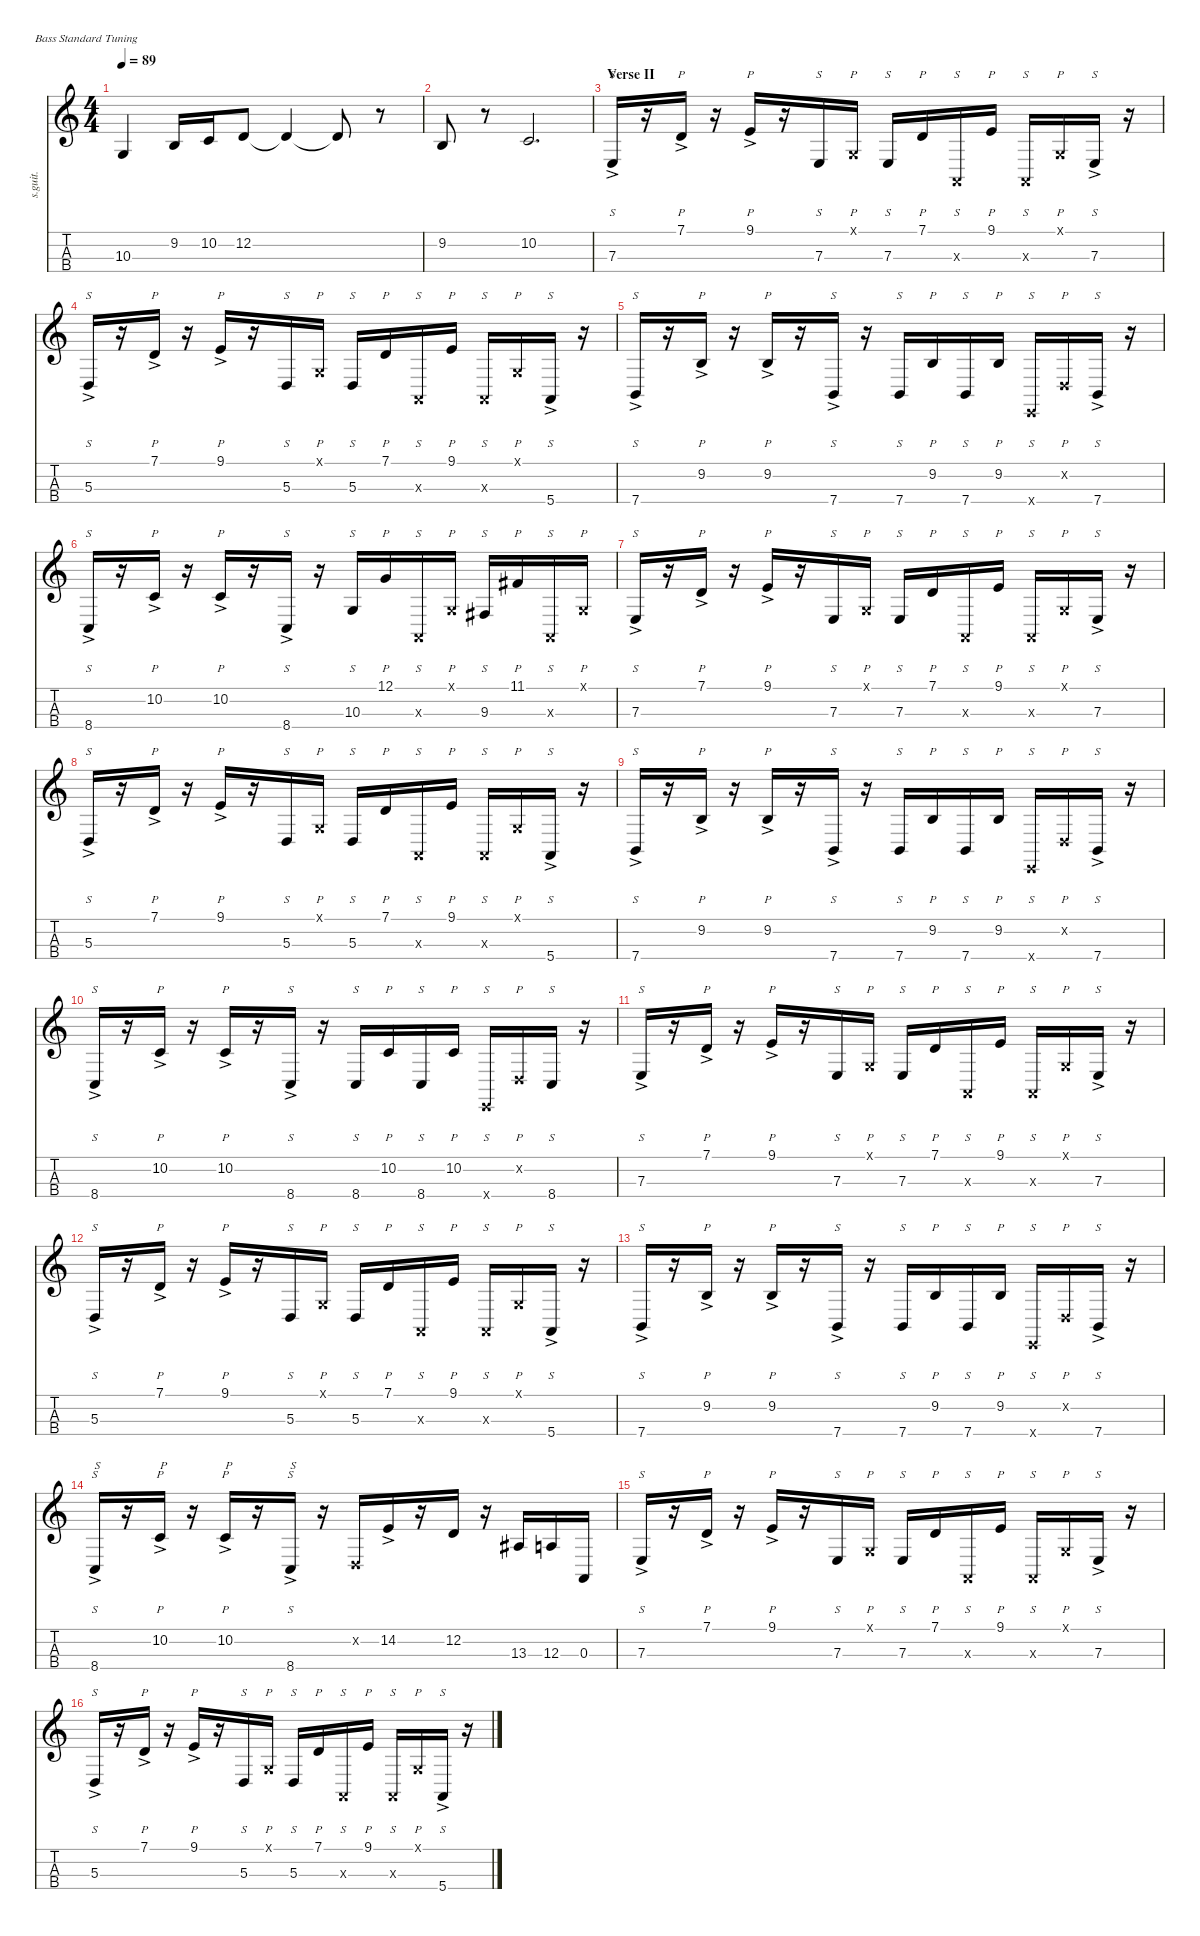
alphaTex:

\defaultSystemsLayout 4
\hideDynamics
\bracketExtendMode nobrackets
\track ("Flea - Main Bass" "s.guit.") {instrument electricbassfinger}
\staff {score tabs}
\tuning (G2 D2 A1 E1)
\ts (4 4)
\tempo 89
\clef g2
\ks c
10.3.4{lyrics (0 "") lyrics (1 "") lyrics (2 "") lyrics (3 "") lyrics (4 "") dy f} 9.2.16{lyrics (0 "") lyrics (1 "") lyrics (2 "") lyrics (3 "") lyrics (4 "")} 10.2.16{lyrics (0 "") lyrics (1 "") lyrics (2 "") lyrics (3 "") lyrics (4 "")} 12.2.8{lyrics (0 "") lyrics (1 "") lyrics (2 "") lyrics (3 "") lyrics (4 "")} 12.2{t}.4{lyrics (0 "") lyrics (1 "") lyrics (2 "") lyrics (3 "") lyrics (4 "")} 12.2{t}.8{lyrics (0 "") lyrics (1 "") lyrics (2 "") lyrics (3 "") lyrics (4 "")} r.8 |
9.2.8{lyrics (0 "") lyrics (1 "") lyrics (2 "") lyrics (3 "") lyrics (4 "")} r.8 10.2.2{d lyrics (0 "") lyrics (1 "") lyrics (2 "") lyrics (3 "") lyrics (4 "")} |
\section ("" "Verse II")
7.3{ac}.16{s lyrics (0 "") lyrics (1 "") lyrics (2 "") lyrics (3 "") lyrics (4 "")} r.16 7.1{ac}.16{p lyrics (0 "") lyrics (1 "") lyrics (2 "") lyrics (3 "") lyrics (4 "")} r.16 9.1{ac}.16{p lyrics (0 "") lyrics (1 "") lyrics (2 "") lyrics (3 "") lyrics (4 "")} r.16 7.3.16{s lyrics (0 "") lyrics (1 "") lyrics (2 "") lyrics (3 "") lyrics (4 "")} 0.1{x}.16{p lyrics (0 "") lyrics (1 "") lyrics (2 "") lyrics (3 "") lyrics (4 "")} 7.3.16{s lyrics (0 "") lyrics (1 "") lyrics (2 "") lyrics (3 "") lyrics (4 "")} 7.1.16{p lyrics (0 "") lyrics (1 "") lyrics (2 "") lyrics (3 "") lyrics (4 "")} 0.3{x}.16{s lyrics (0 "") lyrics (1 "") lyrics (2 "") lyrics (3 "") lyrics (4 "")} 9.1.16{p lyrics (0 "") lyrics (1 "") lyrics (2 "") lyrics (3 "") lyrics (4 "")} 0.3{x}.16{s lyrics (0 "") lyrics (1 "") lyrics (2 "") lyrics (3 "") lyrics (4 "")} 0.1{x}.16{p lyrics (0 "") lyrics (1 "") lyrics (2 "") lyrics (3 "") lyrics (4 "")} 7.3{ac}.16{s lyrics (0 "") lyrics (1 "") lyrics (2 "") lyrics (3 "") lyrics (4 "")} r.16 |
5.3{ac}.16{s lyrics (0 "") lyrics (1 "") lyrics (2 "") lyrics (3 "") lyrics (4 "")} r.16 7.1{ac}.16{p lyrics (0 "") lyrics (1 "") lyrics (2 "") lyrics (3 "") lyrics (4 "")} r.16 9.1{ac}.16{p lyrics (0 "") lyrics (1 "") lyrics (2 "") lyrics (3 "") lyrics (4 "")} r.16 5.3.16{s lyrics (0 "") lyrics (1 "") lyrics (2 "") lyrics (3 "") lyrics (4 "")} 0.1{x}.16{p lyrics (0 "") lyrics (1 "") lyrics (2 "") lyrics (3 "") lyrics (4 "")} 5.3.16{s lyrics (0 "") lyrics (1 "") lyrics (2 "") lyrics (3 "") lyrics (4 "")} 7.1.16{p lyrics (0 "") lyrics (1 "") lyrics (2 "") lyrics (3 "") lyrics (4 "")} 0.3{x}.16{s lyrics (0 "") lyrics (1 "") lyrics (2 "") lyrics (3 "") lyrics (4 "")} 9.1.16{p lyrics (0 "") lyrics (1 "") lyrics (2 "") lyrics (3 "") lyrics (4 "")} 0.3{x}.16{s lyrics (0 "") lyrics (1 "") lyrics (2 "") lyrics (3 "") lyrics (4 "")} 0.1{x}.16{p lyrics (0 "") lyrics (1 "") lyrics (2 "") lyrics (3 "") lyrics (4 "")} 5.4{ac}.16{s lyrics (0 "") lyrics (1 "") lyrics (2 "") lyrics (3 "") lyrics (4 "")} r.16 |
7.4{ac}.16{s lyrics (0 "") lyrics (1 "") lyrics (2 "") lyrics (3 "") lyrics (4 "")} r.16 9.2{ac}.16{p lyrics (0 "") lyrics (1 "") lyrics (2 "") lyrics (3 "") lyrics (4 "")} r.16 9.2{ac}.16{p lyrics (0 "") lyrics (1 "") lyrics (2 "") lyrics (3 "") lyrics (4 "")} r.16 7.4{ac}.16{s lyrics (0 "") lyrics (1 "") lyrics (2 "") lyrics (3 "") lyrics (4 "")} r.16 7.4.16{s lyrics (0 "") lyrics (1 "") lyrics (2 "") lyrics (3 "") lyrics (4 "")} 9.2.16{p lyrics (0 "") lyrics (1 "") lyrics (2 "") lyrics (3 "") lyrics (4 "")} 7.4.16{s lyrics (0 "") lyrics (1 "") lyrics (2 "") lyrics (3 "") lyrics (4 "")} 9.2.16{p lyrics (0 "") lyrics (1 "") lyrics (2 "") lyrics (3 "") lyrics (4 "")} 0.4{x}.16{s lyrics (0 "") lyrics (1 "") lyrics (2 "") lyrics (3 "") lyrics (4 "")} 0.2{x}.16{p lyrics (0 "") lyrics (1 "") lyrics (2 "") lyrics (3 "") lyrics (4 "")} 7.4{ac}.16{s lyrics (0 "") lyrics (1 "") lyrics (2 "") lyrics (3 "") lyrics (4 "")} r.16 |
8.4{ac}.16{s lyrics (0 "") lyrics (1 "") lyrics (2 "") lyrics (3 "") lyrics (4 "")} r.16 10.2{ac}.16{p lyrics (0 "") lyrics (1 "") lyrics (2 "") lyrics (3 "") lyrics (4 "")} r.16 10.2{ac}.16{p lyrics (0 "") lyrics (1 "") lyrics (2 "") lyrics (3 "") lyrics (4 "")} r.16 8.4{ac}.16{s lyrics (0 "") lyrics (1 "") lyrics (2 "") lyrics (3 "") lyrics (4 "")} r.16 10.3.16{s lyrics (0 "") lyrics (1 "") lyrics (2 "") lyrics (3 "") lyrics (4 "")} 12.1.16{p lyrics (0 "") lyrics (1 "") lyrics (2 "") lyrics (3 "") lyrics (4 "")} 0.3{x}.16{s lyrics (0 "") lyrics (1 "") lyrics (2 "") lyrics (3 "") lyrics (4 "")} 0.1{x}.16{p lyrics (0 "") lyrics (1 "") lyrics (2 "") lyrics (3 "") lyrics (4 "")} 9.3{acc #}.16{s lyrics (0 "") lyrics (1 "") lyrics (2 "") lyrics (3 "") lyrics (4 "")} 11.1{acc #}.16{p lyrics (0 "") lyrics (1 "") lyrics (2 "") lyrics (3 "") lyrics (4 "")} 0.3{x}.16{s lyrics (0 "") lyrics (1 "") lyrics (2 "") lyrics (3 "") lyrics (4 "")} 0.1{x}.16{p lyrics (0 "") lyrics (1 "") lyrics (2 "") lyrics (3 "") lyrics (4 "")} |
7.3{ac}.16{s lyrics (0 "") lyrics (1 "") lyrics (2 "") lyrics (3 "") lyrics (4 "")} r.16 7.1{ac}.16{p lyrics (0 "") lyrics (1 "") lyrics (2 "") lyrics (3 "") lyrics (4 "")} r.16 9.1{ac}.16{p lyrics (0 "") lyrics (1 "") lyrics (2 "") lyrics (3 "") lyrics (4 "")} r.16 7.3.16{s lyrics (0 "") lyrics (1 "") lyrics (2 "") lyrics (3 "") lyrics (4 "")} 0.1{x}.16{p lyrics (0 "") lyrics (1 "") lyrics (2 "") lyrics (3 "") lyrics (4 "")} 7.3.16{s lyrics (0 "") lyrics (1 "") lyrics (2 "") lyrics (3 "") lyrics (4 "")} 7.1.16{p lyrics (0 "") lyrics (1 "") lyrics (2 "") lyrics (3 "") lyrics (4 "")} 0.3{x}.16{s lyrics (0 "") lyrics (1 "") lyrics (2 "") lyrics (3 "") lyrics (4 "")} 9.1.16{p lyrics (0 "") lyrics (1 "") lyrics (2 "") lyrics (3 "") lyrics (4 "")} 0.3{x}.16{s lyrics (0 "") lyrics (1 "") lyrics (2 "") lyrics (3 "") lyrics (4 "")} 0.1{x}.16{p lyrics (0 "") lyrics (1 "") lyrics (2 "") lyrics (3 "") lyrics (4 "")} 7.3{ac}.16{s lyrics (0 "") lyrics (1 "") lyrics (2 "") lyrics (3 "") lyrics (4 "")} r.16 |
5.3{ac}.16{s lyrics (0 "") lyrics (1 "") lyrics (2 "") lyrics (3 "") lyrics (4 "")} r.16 7.1{ac}.16{p lyrics (0 "") lyrics (1 "") lyrics (2 "") lyrics (3 "") lyrics (4 "")} r.16 9.1{ac}.16{p lyrics (0 "") lyrics (1 "") lyrics (2 "") lyrics (3 "") lyrics (4 "")} r.16 5.3.16{s lyrics (0 "") lyrics (1 "") lyrics (2 "") lyrics (3 "") lyrics (4 "")} 0.1{x}.16{p lyrics (0 "") lyrics (1 "") lyrics (2 "") lyrics (3 "") lyrics (4 "")} 5.3.16{s lyrics (0 "") lyrics (1 "") lyrics (2 "") lyrics (3 "") lyrics (4 "")} 7.1.16{p lyrics (0 "") lyrics (1 "") lyrics (2 "") lyrics (3 "") lyrics (4 "")} 0.3{x}.16{s lyrics (0 "") lyrics (1 "") lyrics (2 "") lyrics (3 "") lyrics (4 "")} 9.1.16{p lyrics (0 "") lyrics (1 "") lyrics (2 "") lyrics (3 "") lyrics (4 "")} 0.3{x}.16{s lyrics (0 "") lyrics (1 "") lyrics (2 "") lyrics (3 "") lyrics (4 "")} 0.1{x}.16{p lyrics (0 "") lyrics (1 "") lyrics (2 "") lyrics (3 "") lyrics (4 "")} 5.4{ac}.16{s lyrics (0 "") lyrics (1 "") lyrics (2 "") lyrics (3 "") lyrics (4 "")} r.16 |
7.4{ac}.16{s lyrics (0 "") lyrics (1 "") lyrics (2 "") lyrics (3 "") lyrics (4 "")} r.16 9.2{ac}.16{p lyrics (0 "") lyrics (1 "") lyrics (2 "") lyrics (3 "") lyrics (4 "")} r.16 9.2{ac}.16{p lyrics (0 "") lyrics (1 "") lyrics (2 "") lyrics (3 "") lyrics (4 "")} r.16 7.4{ac}.16{s lyrics (0 "") lyrics (1 "") lyrics (2 "") lyrics (3 "") lyrics (4 "")} r.16 7.4.16{s lyrics (0 "") lyrics (1 "") lyrics (2 "") lyrics (3 "") lyrics (4 "")} 9.2.16{p lyrics (0 "") lyrics (1 "") lyrics (2 "") lyrics (3 "") lyrics (4 "")} 7.4.16{s lyrics (0 "") lyrics (1 "") lyrics (2 "") lyrics (3 "") lyrics (4 "")} 9.2.16{p lyrics (0 "") lyrics (1 "") lyrics (2 "") lyrics (3 "") lyrics (4 "")} 0.4{x}.16{s lyrics (0 "") lyrics (1 "") lyrics (2 "") lyrics (3 "") lyrics (4 "")} 0.2{x}.16{p lyrics (0 "") lyrics (1 "") lyrics (2 "") lyrics (3 "") lyrics (4 "")} 7.4{ac}.16{s lyrics (0 "") lyrics (1 "") lyrics (2 "") lyrics (3 "") lyrics (4 "")} r.16 |
8.4{ac}.16{s lyrics (0 "") lyrics (1 "") lyrics (2 "") lyrics (3 "") lyrics (4 "")} r.16 10.2{ac}.16{p lyrics (0 "") lyrics (1 "") lyrics (2 "") lyrics (3 "") lyrics (4 "")} r.16 10.2{ac}.16{p lyrics (0 "") lyrics (1 "") lyrics (2 "") lyrics (3 "") lyrics (4 "")} r.16 8.4{ac}.16{s lyrics (0 "") lyrics (1 "") lyrics (2 "") lyrics (3 "") lyrics (4 "")} r.16 8.4.16{s lyrics (0 "") lyrics (1 "") lyrics (2 "") lyrics (3 "") lyrics (4 "")} 10.2.16{p lyrics (0 "") lyrics (1 "") lyrics (2 "") lyrics (3 "") lyrics (4 "")} 8.4.16{s lyrics (0 "") lyrics (1 "") lyrics (2 "") lyrics (3 "") lyrics (4 "")} 10.2.16{p lyrics (0 "") lyrics (1 "") lyrics (2 "") lyrics (3 "") lyrics (4 "")} 0.4{x}.16{s lyrics (0 "") lyrics (1 "") lyrics (2 "") lyrics (3 "") lyrics (4 "")} 0.2{x}.16{p lyrics (0 "") lyrics (1 "") lyrics (2 "") lyrics (3 "") lyrics (4 "")} 8.4.16{s lyrics (0 "") lyrics (1 "") lyrics (2 "") lyrics (3 "") lyrics (4 "")} r.16 |
7.3{ac}.16{s lyrics (0 "") lyrics (1 "") lyrics (2 "") lyrics (3 "") lyrics (4 "")} r.16 7.1{ac}.16{p lyrics (0 "") lyrics (1 "") lyrics (2 "") lyrics (3 "") lyrics (4 "")} r.16 9.1{ac}.16{p lyrics (0 "") lyrics (1 "") lyrics (2 "") lyrics (3 "") lyrics (4 "")} r.16 7.3.16{s lyrics (0 "") lyrics (1 "") lyrics (2 "") lyrics (3 "") lyrics (4 "")} 0.1{x}.16{p lyrics (0 "") lyrics (1 "") lyrics (2 "") lyrics (3 "") lyrics (4 "")} 7.3.16{s lyrics (0 "") lyrics (1 "") lyrics (2 "") lyrics (3 "") lyrics (4 "")} 7.1.16{p lyrics (0 "") lyrics (1 "") lyrics (2 "") lyrics (3 "") lyrics (4 "")} 0.3{x}.16{s lyrics (0 "") lyrics (1 "") lyrics (2 "") lyrics (3 "") lyrics (4 "")} 9.1.16{p lyrics (0 "") lyrics (1 "") lyrics (2 "") lyrics (3 "") lyrics (4 "")} 0.3{x}.16{s lyrics (0 "") lyrics (1 "") lyrics (2 "") lyrics (3 "") lyrics (4 "")} 0.1{x}.16{p lyrics (0 "") lyrics (1 "") lyrics (2 "") lyrics (3 "") lyrics (4 "")} 7.3{ac}.16{s lyrics (0 "") lyrics (1 "") lyrics (2 "") lyrics (3 "") lyrics (4 "")} r.16 |
5.3{ac}.16{s lyrics (0 "") lyrics (1 "") lyrics (2 "") lyrics (3 "") lyrics (4 "")} r.16 7.1{ac}.16{p lyrics (0 "") lyrics (1 "") lyrics (2 "") lyrics (3 "") lyrics (4 "")} r.16 9.1{ac}.16{p lyrics (0 "") lyrics (1 "") lyrics (2 "") lyrics (3 "") lyrics (4 "")} r.16 5.3.16{s lyrics (0 "") lyrics (1 "") lyrics (2 "") lyrics (3 "") lyrics (4 "")} 0.1{x}.16{p lyrics (0 "") lyrics (1 "") lyrics (2 "") lyrics (3 "") lyrics (4 "")} 5.3.16{s lyrics (0 "") lyrics (1 "") lyrics (2 "") lyrics (3 "") lyrics (4 "")} 7.1.16{p lyrics (0 "") lyrics (1 "") lyrics (2 "") lyrics (3 "") lyrics (4 "")} 0.3{x}.16{s lyrics (0 "") lyrics (1 "") lyrics (2 "") lyrics (3 "") lyrics (4 "")} 9.1.16{p lyrics (0 "") lyrics (1 "") lyrics (2 "") lyrics (3 "") lyrics (4 "")} 0.3{x}.16{s lyrics (0 "") lyrics (1 "") lyrics (2 "") lyrics (3 "") lyrics (4 "")} 0.1{x}.16{p lyrics (0 "") lyrics (1 "") lyrics (2 "") lyrics (3 "") lyrics (4 "")} 5.4{ac}.16{s lyrics (0 "") lyrics (1 "") lyrics (2 "") lyrics (3 "") lyrics (4 "")} r.16 |
7.4{ac}.16{s lyrics (0 "") lyrics (1 "") lyrics (2 "") lyrics (3 "") lyrics (4 "")} r.16 9.2{ac}.16{p lyrics (0 "") lyrics (1 "") lyrics (2 "") lyrics (3 "") lyrics (4 "")} r.16 9.2{ac}.16{p lyrics (0 "") lyrics (1 "") lyrics (2 "") lyrics (3 "") lyrics (4 "")} r.16 7.4{ac}.16{s lyrics (0 "") lyrics (1 "") lyrics (2 "") lyrics (3 "") lyrics (4 "")} r.16 7.4.16{s lyrics (0 "") lyrics (1 "") lyrics (2 "") lyrics (3 "") lyrics (4 "")} 9.2.16{p lyrics (0 "") lyrics (1 "") lyrics (2 "") lyrics (3 "") lyrics (4 "")} 7.4.16{s lyrics (0 "") lyrics (1 "") lyrics (2 "") lyrics (3 "") lyrics (4 "")} 9.2.16{p lyrics (0 "") lyrics (1 "") lyrics (2 "") lyrics (3 "") lyrics (4 "")} 0.4{x}.16{s lyrics (0 "") lyrics (1 "") lyrics (2 "") lyrics (3 "") lyrics (4 "")} 0.2{x}.16{p lyrics (0 "") lyrics (1 "") lyrics (2 "") lyrics (3 "") lyrics (4 "")} 7.4{ac}.16{s lyrics (0 "") lyrics (1 "") lyrics (2 "") lyrics (3 "") lyrics (4 "")} r.16 |
8.4{ac}.16{s txt "S" lyrics (0 "") lyrics (1 "") lyrics (2 "") lyrics (3 "") lyrics (4 "")} r.16 10.2{ac}.16{p txt "P" lyrics (0 "") lyrics (1 "") lyrics (2 "") lyrics (3 "") lyrics (4 "")} r.16 10.2{ac}.16{p txt "P" lyrics (0 "") lyrics (1 "") lyrics (2 "") lyrics (3 "") lyrics (4 "")} r.16 8.4{ac}.16{s txt "S" lyrics (0 "") lyrics (1 "") lyrics (2 "") lyrics (3 "") lyrics (4 "")} r.16 0.2{x}.16{lyrics (0 "") lyrics (1 "") lyrics (2 "") lyrics (3 "") lyrics (4 "")} 14.2{ac}.16{lyrics (0 "") lyrics (1 "") lyrics (2 "") lyrics (3 "") lyrics (4 "")} r.16 12.2.16{lyrics (0 "") lyrics (1 "") lyrics (2 "") lyrics (3 "") lyrics (4 "")} r.16 13.3{acc #}.16{lyrics (0 "") lyrics (1 "") lyrics (2 "") lyrics (3 "") lyrics (4 "")} 12.3.16{lyrics (0 "") lyrics (1 "") lyrics (2 "") lyrics (3 "") lyrics (4 "")} 0.3.16{lyrics (0 "") lyrics (1 "") lyrics (2 "") lyrics (3 "") lyrics (4 "")} |
7.3{ac}.16{s lyrics (0 "") lyrics (1 "") lyrics (2 "") lyrics (3 "") lyrics (4 "")} r.16 7.1{ac}.16{p lyrics (0 "") lyrics (1 "") lyrics (2 "") lyrics (3 "") lyrics (4 "")} r.16 9.1{ac}.16{p lyrics (0 "") lyrics (1 "") lyrics (2 "") lyrics (3 "") lyrics (4 "")} r.16 7.3.16{s lyrics (0 "") lyrics (1 "") lyrics (2 "") lyrics (3 "") lyrics (4 "")} 0.1{x}.16{p lyrics (0 "") lyrics (1 "") lyrics (2 "") lyrics (3 "") lyrics (4 "")} 7.3.16{s lyrics (0 "") lyrics (1 "") lyrics (2 "") lyrics (3 "") lyrics (4 "")} 7.1.16{p lyrics (0 "") lyrics (1 "") lyrics (2 "") lyrics (3 "") lyrics (4 "")} 0.3{x}.16{s lyrics (0 "") lyrics (1 "") lyrics (2 "") lyrics (3 "") lyrics (4 "")} 9.1.16{p lyrics (0 "") lyrics (1 "") lyrics (2 "") lyrics (3 "") lyrics (4 "")} 0.3{x}.16{s lyrics (0 "") lyrics (1 "") lyrics (2 "") lyrics (3 "") lyrics (4 "")} 0.1{x}.16{p lyrics (0 "") lyrics (1 "") lyrics (2 "") lyrics (3 "") lyrics (4 "")} 7.3{ac}.16{s lyrics (0 "") lyrics (1 "") lyrics (2 "") lyrics (3 "") lyrics (4 "")} r.16 |
5.3{ac}.16{s lyrics (0 "") lyrics (1 "") lyrics (2 "") lyrics (3 "") lyrics (4 "")} r.16 7.1{ac}.16{p lyrics (0 "") lyrics (1 "") lyrics (2 "") lyrics (3 "") lyrics (4 "")} r.16 9.1{ac}.16{p lyrics (0 "") lyrics (1 "") lyrics (2 "") lyrics (3 "") lyrics (4 "")} r.16 5.3.16{s lyrics (0 "") lyrics (1 "") lyrics (2 "") lyrics (3 "") lyrics (4 "")} 0.1{x}.16{p lyrics (0 "") lyrics (1 "") lyrics (2 "") lyrics (3 "") lyrics (4 "")} 5.3.16{s lyrics (0 "") lyrics (1 "") lyrics (2 "") lyrics (3 "") lyrics (4 "")} 7.1.16{p lyrics (0 "") lyrics (1 "") lyrics (2 "") lyrics (3 "") lyrics (4 "")} 0.3{x}.16{s lyrics (0 "") lyrics (1 "") lyrics (2 "") lyrics (3 "") lyrics (4 "")} 9.1.16{p lyrics (0 "") lyrics (1 "") lyrics (2 "") lyrics (3 "") lyrics (4 "")} 0.3{x}.16{s lyrics (0 "") lyrics (1 "") lyrics (2 "") lyrics (3 "") lyrics (4 "")} 0.1{x}.16{p lyrics (0 "") lyrics (1 "") lyrics (2 "") lyrics (3 "") lyrics (4 "")} 5.4{ac}.16{s lyrics (0 "") lyrics (1 "") lyrics (2 "") lyrics (3 "") lyrics (4 "")} r.16
